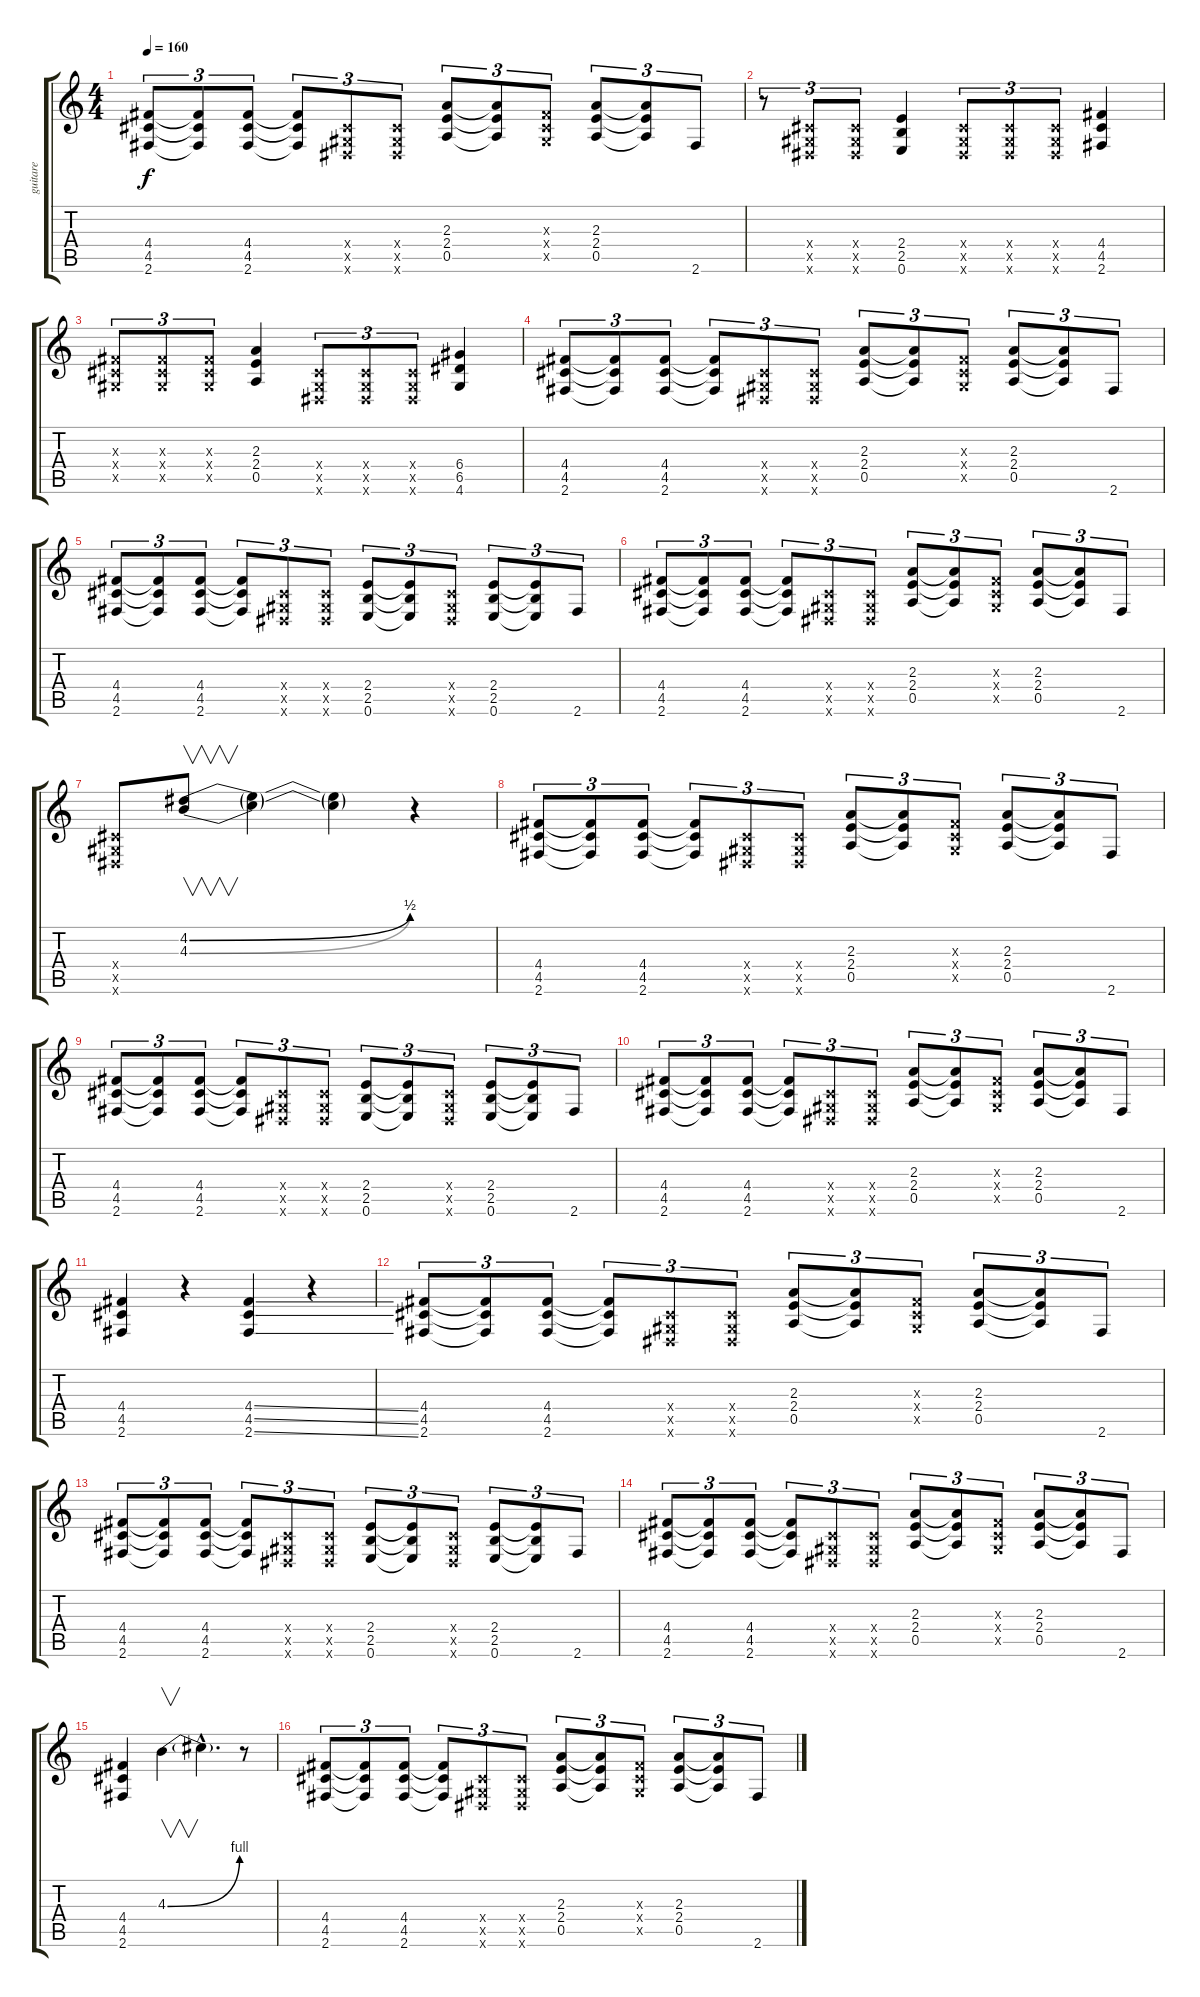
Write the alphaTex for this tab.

\track ("guitare" "guitare") {instrument distortionguitar}
\staff {score tabs}
\tuning (E4 B3 G3 D3 A2 E2) {hide}
\ts (4 4)
\tempo 160
\clef g2
\ks c
(4.4 4.5 2.6).8{tu (3 2) dy f} (4.4{t} 4.5{t} 2.6{t}).8{tu (3 2)} (4.4 4.5 2.6).8{tu (3 2)} (4.4{t} 4.5{t} 2.6{t}).8{tu (3 2)} (-1.4{x} -1.5{x} -1.6{x}).8{tu (3 2)} (-1.4{x} -1.5{x} -1.6{x}).8{tu (3 2)} (2.3 2.4 0.5).8{tu (3 2)} (2.3{t} 2.4{t} 0.5{t}).8{tu (3 2)} (-1.3{x} -1.4{x} -1.5{x}).8{tu (3 2)} (2.3 2.4 0.5).8{tu (3 2)} (2.3{t} 2.4{t} 0.5{t}).8{tu (3 2)} 2.6.8{tu (3 2)} |
r.8{tu (3 2)} (-1.4{x} -1.5{x} -1.6{x}).8{tu (3 2)} (-1.4{x} -1.5{x} -1.6{x}).8{tu (3 2)} (2.4 2.5 0.6).4 (-1.4{x} -1.5{x} -1.6{x}).8{tu (3 2)} (-1.4{x} -1.5{x} -1.6{x}).8{tu (3 2)} (-1.4{x} -1.5{x} -1.6{x}).8{tu (3 2)} (4.4 4.5 2.6).4 |
(-1.3{x} -1.4{x} -1.5{x}).8{tu (3 2)} (-1.3{x} -1.4{x} -1.5{x}).8{tu (3 2)} (-1.3{x} -1.4{x} -1.5{x}).8{tu (3 2)} (2.3 2.4 0.5).4 (-1.4{x} -1.5{x} -1.6{x}).8{tu (3 2)} (-1.4{x} -1.5{x} -1.6{x}).8{tu (3 2)} (-1.4{x} -1.5{x} -1.6{x}).8{tu (3 2)} (6.4 6.5 4.6).4 |
(4.4 4.5 2.6).8{tu (3 2)} (4.4{t} 4.5{t} 2.6{t}).8{tu (3 2)} (4.4 4.5 2.6).8{tu (3 2)} (4.4{t} 4.5{t} 2.6{t}).8{tu (3 2)} (-1.4{x} -1.5{x} -1.6{x}).8{tu (3 2)} (-1.4{x} -1.5{x} -1.6{x}).8{tu (3 2)} (2.3 2.4 0.5).8{tu (3 2)} (2.3{t} 2.4{t} 0.5{t}).8{tu (3 2)} (-1.3{x} -1.4{x} -1.5{x}).8{tu (3 2)} (2.3 2.4 0.5).8{tu (3 2)} (2.3{t} 2.4{t} 0.5{t}).8{tu (3 2)} 2.6.8{tu (3 2)} |
(4.4 4.5 2.6).8{tu (3 2)} (4.4{t} 4.5{t} 2.6{t}).8{tu (3 2)} (4.4 4.5 2.6).8{tu (3 2)} (4.4{t} 4.5{t} 2.6{t}).8{tu (3 2)} (-1.4{x} -1.5{x} -1.6{x}).8{tu (3 2)} (-1.4{x} -1.5{x} -1.6{x}).8{tu (3 2)} (2.4 2.5 0.6).8{tu (3 2)} (2.4{t} 2.5{t} 0.6{t}).8{tu (3 2)} (-1.4{x} -1.5{x} -1.6{x}).8{tu (3 2)} (2.4 2.5 0.6).8{tu (3 2)} (2.4{t} 2.5{t} 0.6{t}).8{tu (3 2)} 2.6.8{tu (3 2)} |
(4.4 4.5 2.6).8{tu (3 2)} (4.4{t} 4.5{t} 2.6{t}).8{tu (3 2)} (4.4 4.5 2.6).8{tu (3 2)} (4.4{t} 4.5{t} 2.6{t}).8{tu (3 2)} (-1.4{x} -1.5{x} -1.6{x}).8{tu (3 2)} (-1.4{x} -1.5{x} -1.6{x}).8{tu (3 2)} (2.3 2.4 0.5).8{tu (3 2)} (2.3{t} 2.4{t} 0.5{t}).8{tu (3 2)} (-1.3{x} -1.4{x} -1.5{x}).8{tu (3 2)} (2.3 2.4 0.5).8{tu (3 2)} (2.3{t} 2.4{t} 0.5{t}).8{tu (3 2)} 2.6.8{tu (3 2)} |
(-1.4{x} -1.5{x} -1.6{x}).8 (4.2{be (bend 0 0 60 2)} 4.3{be (bend 0 0 60 2)}).8{v} (4.2{t} 4.3{t}).4 (4.2{t} 4.3{t}).4 r.4 |
(4.4 4.5 2.6).8{tu (3 2)} (4.4{t} 4.5{t} 2.6{t}).8{tu (3 2)} (4.4 4.5 2.6).8{tu (3 2)} (4.4{t} 4.5{t} 2.6{t}).8{tu (3 2)} (-1.4{x} -1.5{x} -1.6{x}).8{tu (3 2)} (-1.4{x} -1.5{x} -1.6{x}).8{tu (3 2)} (2.3 2.4 0.5).8{tu (3 2)} (2.3{t} 2.4{t} 0.5{t}).8{tu (3 2)} (-1.3{x} -1.4{x} -1.5{x}).8{tu (3 2)} (2.3 2.4 0.5).8{tu (3 2)} (2.3{t} 2.4{t} 0.5{t}).8{tu (3 2)} 2.6.8{tu (3 2)} |
(4.4 4.5 2.6).8{tu (3 2)} (4.4{t} 4.5{t} 2.6{t}).8{tu (3 2)} (4.4 4.5 2.6).8{tu (3 2)} (4.4{t} 4.5{t} 2.6{t}).8{tu (3 2)} (-1.4{x} -1.5{x} -1.6{x}).8{tu (3 2)} (-1.4{x} -1.5{x} -1.6{x}).8{tu (3 2)} (2.4 2.5 0.6).8{tu (3 2)} (2.4{t} 2.5{t} 0.6{t}).8{tu (3 2)} (-1.4{x} -1.5{x} -1.6{x}).8{tu (3 2)} (2.4 2.5 0.6).8{tu (3 2)} (2.4{t} 2.5{t} 0.6{t}).8{tu (3 2)} 2.6.8{tu (3 2)} |
(4.4 4.5 2.6).8{tu (3 2)} (4.4{t} 4.5{t} 2.6{t}).8{tu (3 2)} (4.4 4.5 2.6).8{tu (3 2)} (4.4{t} 4.5{t} 2.6{t}).8{tu (3 2)} (-1.4{x} -1.5{x} -1.6{x}).8{tu (3 2)} (-1.4{x} -1.5{x} -1.6{x}).8{tu (3 2)} (2.3 2.4 0.5).8{tu (3 2)} (2.3{t} 2.4{t} 0.5{t}).8{tu (3 2)} (-1.3{x} -1.4{x} -1.5{x}).8{tu (3 2)} (2.3 2.4 0.5).8{tu (3 2)} (2.3{t} 2.4{t} 0.5{t}).8{tu (3 2)} 2.6.8{tu (3 2)} |
(4.4 4.5 2.6).4 r.4 (4.4{ss} 4.5{ss} 2.6{ss}).4 r.4 |
(4.4 4.5 2.6).8{tu (3 2)} (4.4{t} 4.5{t} 2.6{t}).8{tu (3 2)} (4.4 4.5 2.6).8{tu (3 2)} (4.4{t} 4.5{t} 2.6{t}).8{tu (3 2)} (-1.4{x} -1.5{x} -1.6{x}).8{tu (3 2)} (-1.4{x} -1.5{x} -1.6{x}).8{tu (3 2)} (2.3 2.4 0.5).8{tu (3 2)} (2.3{t} 2.4{t} 0.5{t}).8{tu (3 2)} (-1.3{x} -1.4{x} -1.5{x}).8{tu (3 2)} (2.3 2.4 0.5).8{tu (3 2)} (2.3{t} 2.4{t} 0.5{t}).8{tu (3 2)} 2.6.8{tu (3 2)} |
(4.4 4.5 2.6).8{tu (3 2)} (4.4{t} 4.5{t} 2.6{t}).8{tu (3 2)} (4.4 4.5 2.6).8{tu (3 2)} (4.4{t} 4.5{t} 2.6{t}).8{tu (3 2)} (-1.4{x} -1.5{x} -1.6{x}).8{tu (3 2)} (-1.4{x} -1.5{x} -1.6{x}).8{tu (3 2)} (2.4 2.5 0.6).8{tu (3 2)} (2.4{t} 2.5{t} 0.6{t}).8{tu (3 2)} (-1.4{x} -1.5{x} -1.6{x}).8{tu (3 2)} (2.4 2.5 0.6).8{tu (3 2)} (2.4{t} 2.5{t} 0.6{t}).8{tu (3 2)} 2.6.8{tu (3 2)} |
(4.4 4.5 2.6).8{tu (3 2)} (4.4{t} 4.5{t} 2.6{t}).8{tu (3 2)} (4.4 4.5 2.6).8{tu (3 2)} (4.4{t} 4.5{t} 2.6{t}).8{tu (3 2)} (-1.4{x} -1.5{x} -1.6{x}).8{tu (3 2)} (-1.4{x} -1.5{x} -1.6{x}).8{tu (3 2)} (2.3 2.4 0.5).8{tu (3 2)} (2.3{t} 2.4{t} 0.5{t}).8{tu (3 2)} (-1.3{x} -1.4{x} -1.5{x}).8{tu (3 2)} (2.3 2.4 0.5).8{tu (3 2)} (2.3{t} 2.4{t} 0.5{t}).8{tu (3 2)} 2.6.8{tu (3 2)} |
(4.4 4.5 2.6).4 4.3{be (bend 0 0 60 4)}.4{v} 4.3{hac t}.4{d} r.8 |
(4.4 4.5 2.6).8{tu (3 2)} (4.4{t} 4.5{t} 2.6{t}).8{tu (3 2)} (4.4 4.5 2.6).8{tu (3 2)} (4.4{t} 4.5{t} 2.6{t}).8{tu (3 2)} (-1.4{x} -1.5{x} -1.6{x}).8{tu (3 2)} (-1.4{x} -1.5{x} -1.6{x}).8{tu (3 2)} (2.3 2.4 0.5).8{tu (3 2)} (2.3{t} 2.4{t} 0.5{t}).8{tu (3 2)} (-1.3{x} -1.4{x} -1.5{x}).8{tu (3 2)} (2.3 2.4 0.5).8{tu (3 2)} (2.3{t} 2.4{t} 0.5{t}).8{tu (3 2)} 2.6.8{tu (3 2)}
